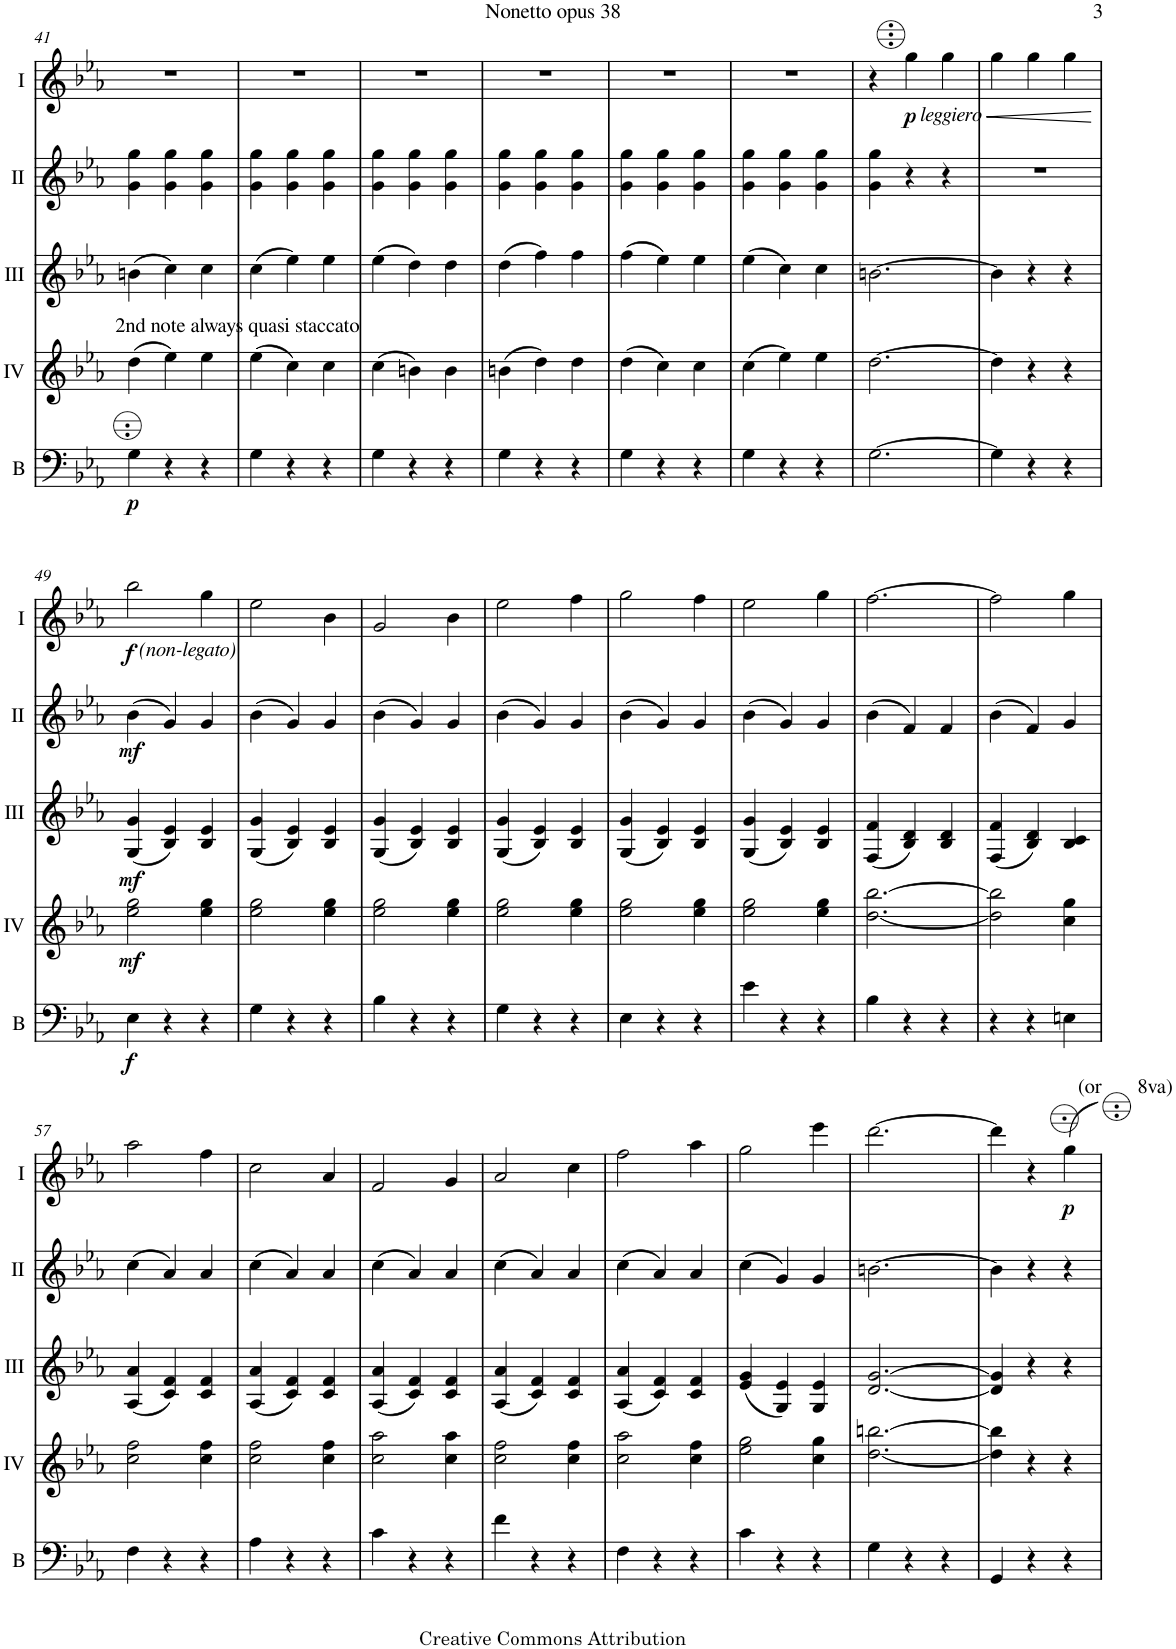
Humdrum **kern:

**kern	**dynam	**kern	**dynam	**kern	**dynam	**kern	**dynam	**kern	**dynam
*part5	*part5	*part4	*part4	*part3	*part3	*part2	*part2	*part1	*part1
*staff5	*staff5	*staff4	*staff4	*staff3	*staff3	*staff2	*staff2	*staff1	*staff1
*I"Bass	*	*I"Acc. 4	*	*I"Acc. 3	*	*I"Acc. 2	*	*I"Acc. 1	*
*I'B	*	*	*	*	*	*	*	*	*
!!LO:PB:g=z
*clefF4	*	*clefG2	*	*clefG2	*	*clefG2	*	*clefG2	*
*Trd7c12	*	*Trd7c12	*	*	*	*	*	*	*
*k[b-e-a-]	*	*k[b-e-a-]	*	*k[b-e-a-]	*	*k[b-e-a-]	*	*k[b-e-a-]	*
*M3/4	*	*M3/4	*	*M3/4	*	*M3/4	*	*M3/4	*
=41	=41	=41	=41	=41	=41	=41	=41	=41	=41
!	!	!LO:TX:a:t=2nd note always quasi staccato	!	!	!	!	!	!	!
!	!LO:DY:b	!	!	!	!	!	!	!	!
4G\	p	(4dd\	.	(4bn\	.	4g\ 4gg\	.	2.r	.
4r	.	4ee-\)	.	4cc\)	.	4g\ 4gg\	.	.	.
4r	.	4ee-\	.	4cc\	.	4g\ 4gg\	.	.	.
=42	=42	=42	=42	=42	=42	=42	=42	=42	=42
4G\	.	(4ee-\	.	(4cc\	.	4g\ 4gg\	.	2.r	.
4r	.	4cc\)	.	4ee-\)	.	4g\ 4gg\	.	.	.
4r	.	4cc\	.	4ee-\	.	4g\ 4gg\	.	.	.
=43	=43	=43	=43	=43	=43	=43	=43	=43	=43
4G\	.	(4cc\	.	(4ee-\	.	4g\ 4gg\	.	2.r	.
4r	.	4bn\)	.	4dd\)	.	4g\ 4gg\	.	.	.
4r	.	4b\	.	4dd\	.	4g\ 4gg\	.	.	.
=44	=44	=44	=44	=44	=44	=44	=44	=44	=44
4G\	.	(4bn\	.	(4dd\	.	4g\ 4gg\	.	2.r	.
4r	.	4dd\)	.	4ff\)	.	4g\ 4gg\	.	.	.
4r	.	4dd\	.	4ff\	.	4g\ 4gg\	.	.	.
=45	=45	=45	=45	=45	=45	=45	=45	=45	=45
4G\	.	(4dd\	.	(4ff\	.	4g\ 4gg\	.	2.r	.
4r	.	4cc\)	.	4ee-\)	.	4g\ 4gg\	.	.	.
4r	.	4cc\	.	4ee-\	.	4g\ 4gg\	.	.	.
=46	=46	=46	=46	=46	=46	=46	=46	=46	=46
4G\	.	(4cc\	.	(4ee-\	.	4g\ 4gg\	.	2.r	.
4r	.	4ee-\)	.	4cc\)	.	4g\ 4gg\	.	.	.
4r	.	4ee-\	.	4cc\	.	4g\ 4gg\	.	.	.
=47	=47	=47	=47	=47	=47	=47	=47	=47	=47
[2.G\	.	[2.dd\	.	[2.bn\	.	4g\ 4gg\	.	4r	.
!	!	!	!	!	!	!	!	!LO:TX:b:i:t=leggiero	!
!	!	!	!	!	!	!	!	!	!LO:HP:b
!	!	!	!	!	!	!	!	!	!LO:DY:n=1:b
.	.	.	.	.	.	4r	.	4g\	< p
.	.	.	.	.	.	4r	.	4g\	.
=48	=48	=48	=48	=48	=48	=48	=48	=48	=48
4G\]	.	4dd\]	.	4b\]	.	2.r	.	4g\	.
4r	.	4r	.	4r	.	.	.	4g\	.
4r	.	4r	.	4r	.	.	.	4g\	.
.	.	.	.	.	.	.	.	.	[
!!LO:LB:g=z
=49	=49	=49	=49	=49	=49	=49	=49	=49	=49
!	!	!	!	!	!	!	!	!LO:TX:b:i:t=(non-legato)	!
!	!LO:DY:b	!	!LO:DY:b	!	!LO:DY:b	!	!LO:DY:b	!	!LO:DY:b
4E-\	f	2ee-\ 2gg\	mf	(4G/ 4g/	mf	(4b-\	mf	2b-\	f
4r	.	.	.	4B-/ 4e-/)	.	4g/)	.	.	.
4r	.	4ee-\ 4gg\	.	4B-/ 4e-/	.	4g/	.	4g\	.
=50	=50	=50	=50	=50	=50	=50	=50	=50	=50
4G\	.	2ee-\ 2gg\	.	(4G/ 4g/	.	(4b-\	.	2e-\	.
4r	.	.	.	4B-/ 4e-/)	.	4g/)	.	.	.
4r	.	4ee-\ 4gg\	.	4B-/ 4e-/	.	4g/	.	4B-\	.
=51	=51	=51	=51	=51	=51	=51	=51	=51	=51
4B-\	.	2ee-\ 2gg\	.	(4G/ 4g/	.	(4b-\	.	2G/	.
4r	.	.	.	4B-/ 4e-/)	.	4g/)	.	.	.
4r	.	4ee-\ 4gg\	.	4B-/ 4e-/	.	4g/	.	4B-\	.
=52	=52	=52	=52	=52	=52	=52	=52	=52	=52
4G\	.	2ee-\ 2gg\	.	(4G/ 4g/	.	(4b-\	.	2e-\	.
4r	.	.	.	4B-/ 4e-/)	.	4g/)	.	.	.
4r	.	4ee-\ 4gg\	.	4B-/ 4e-/	.	4g/	.	4f\	.
=53	=53	=53	=53	=53	=53	=53	=53	=53	=53
4E-\	.	2ee-\ 2gg\	.	(4G/ 4g/	.	(4b-\	.	2g\	.
4r	.	.	.	4B-/ 4e-/)	.	4g/)	.	.	.
4r	.	4ee-\ 4gg\	.	4B-/ 4e-/	.	4g/	.	4f\	.
=54	=54	=54	=54	=54	=54	=54	=54	=54	=54
4e-\	.	2ee-\ 2gg\	.	(4G/ 4g/	.	(4b-\	.	2e-\	.
4r	.	.	.	4B-/ 4e-/)	.	4g/)	.	.	.
4r	.	4ee-\ 4gg\	.	4B-/ 4e-/	.	4g/	.	4g\	.
=55	=55	=55	=55	=55	=55	=55	=55	=55	=55
4B-\	.	[2.dd\ [2.bb-\	.	(4F/ 4f/	.	(4b-\	.	[2.f\	.
4r	.	.	.	4B-/ 4d/)	.	4f/)	.	.	.
4r	.	.	.	4B-/ 4d/	.	4f/	.	.	.
=56	=56	=56	=56	=56	=56	=56	=56	=56	=56
4r	.	2dd\] 2bb-\]	.	(4F/ 4f/	.	(4b-\	.	2f\]	.
4r	.	.	.	4B-/ 4d/)	.	4f/)	.	.	.
4En\	.	4cc\ 4gg\	.	4B-/ 4c/	.	4g/	.	4g\	.
!!LO:LB:g=z
=57	=57	=57	=57	=57	=57	=57	=57	=57	=57
4F\	.	2cc\ 2ff\	.	(4A-/ 4a-/	.	(4cc\	.	2a-\	.
4r	.	.	.	4c/ 4f/)	.	4a-/)	.	.	.
4r	.	4cc\ 4ff\	.	4c/ 4f/	.	4a-/	.	4f\	.
=58	=58	=58	=58	=58	=58	=58	=58	=58	=58
4A-\	.	2cc\ 2ff\	.	(4A-/ 4a-/	.	(4cc\	.	2c\	.
4r	.	.	.	4c/ 4f/)	.	4a-/)	.	.	.
4r	.	4cc\ 4ff\	.	4c/ 4f/	.	4a-/	.	4A-/	.
=59	=59	=59	=59	=59	=59	=59	=59	=59	=59
4c\	.	2cc\ 2aa-\	.	(4A-/ 4a-/	.	(4cc\	.	2F/	.
4r	.	.	.	4c/ 4f/)	.	4a-/)	.	.	.
4r	.	4cc\ 4aa-\	.	4c/ 4f/	.	4a-/	.	4G/	.
=60	=60	=60	=60	=60	=60	=60	=60	=60	=60
4f\	.	2cc\ 2ff\	.	(4A-/ 4a-/	.	(4cc\	.	2A-/	.
4r	.	.	.	4c/ 4f/)	.	4a-/)	.	.	.
4r	.	4cc\ 4ff\	.	4c/ 4f/	.	4a-/	.	4c\	.
=61	=61	=61	=61	=61	=61	=61	=61	=61	=61
4F\	.	2cc\ 2aa-\	.	(4A-/ 4a-/	.	(4cc\	.	2f\	.
4r	.	.	.	4c/ 4f/)	.	4a-/)	.	.	.
4r	.	4cc\ 4ff\	.	4c/ 4f/	.	4a-/	.	4a-\	.
=62	=62	=62	=62	=62	=62	=62	=62	=62	=62
4c\	.	2ee-\ 2gg\	.	(4e-/ 4g/	.	(4cc\	.	2g\	.
4r	.	.	.	4G/ 4e-/)	.	4g/)	.	.	.
4r	.	4cc\ 4gg\	.	4G/ 4e-/	.	4g/	.	4ee-\	.
=63	=63	=63	=63	=63	=63	=63	=63	=63	=63
4G\	.	[2.dd\ [2.bbn\	.	[2.d/ [2.g/	.	[2.bn\	.	[2.dd\	.
4r	.	.	.	.	.	.	.	.	.
4r	.	.	.	.	.	.	.	.	.
=64	=64	=64	=64	=64	=64	=64	=64	=64	=64
4GG/	.	4dd\] 4bb\]	.	4d/] 4g/]	.	4b\]	.	4dd\]	.
4r	.	4r	.	4r	.	4r	.	4r	.
!	!	!	!	!	!	!	!	!LO:TX:a:t=(or       8va)	!
!	!	!	!	!	!	!	!	!	!LO:DY:b
4r	.	4r	.	4r	.	4r	.	4gg\	p
=	=	=	=	=	=	=	=	=	=
*-	*-	*-	*-	*-	*-	*-	*-	*-	*-
